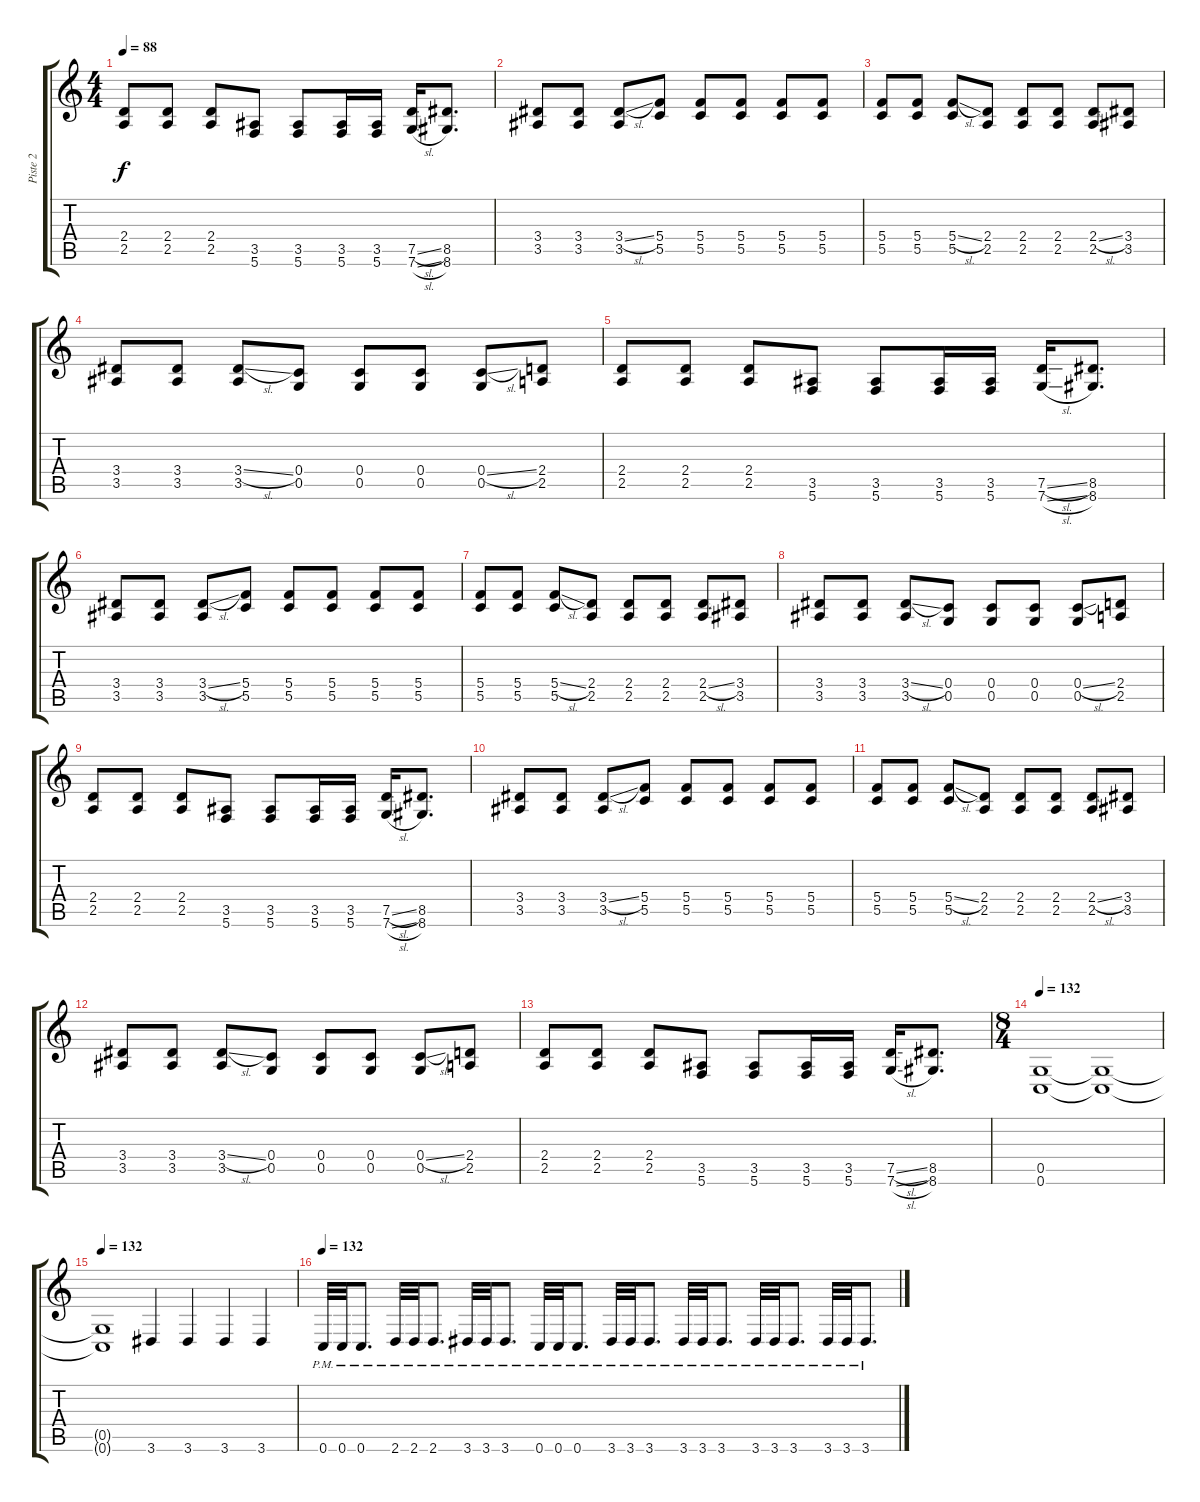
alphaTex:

\track ("Piste 2" "Piste 2") {instrument distortionguitar}
\staff {score tabs}
\tuning (D4 A3 F3 C3 G2 C2) {hide}
\ts (4 4)
\tempo 88
\clef g2
\ks c
(2.4 2.5).8{dy f} (2.4 2.5).8 (2.4 2.5).8 (3.5 5.6).8 (3.5 5.6).8 (3.5 5.6).16 (3.5 5.6).16 (7.5{sl} 7.6{sl}).16 (8.5 8.6).8{d} |
(3.4 3.5).8 (3.4 3.5).8 (3.4{sl} 3.5).8 (5.4 5.5).8 (5.4 5.5).8 (5.4 5.5).8 (5.4 5.5).8 (5.4 5.5).8 |
(5.4 5.5).8 (5.4 5.5).8 (5.4{sl} 5.5).8 (2.4 2.5).8 (2.4 2.5).8 (2.4 2.5).8 (2.4{sl} 2.5).8 (3.4 3.5).8 |
(3.4 3.5).8 (3.4 3.5).8 (3.4{sl} 3.5).8 (0.4 0.5).8 (0.4 0.5).8 (0.4 0.5).8 (0.4{sl} 0.5).8 (2.4 2.5).8 |
(2.4 2.5).8 (2.4 2.5).8 (2.4 2.5).8 (3.5 5.6).8 (3.5 5.6).8 (3.5 5.6).16 (3.5 5.6).16 (7.5{sl} 7.6{sl}).16 (8.5 8.6).8{d} |
(3.4 3.5).8 (3.4 3.5).8 (3.4{sl} 3.5).8 (5.4 5.5).8 (5.4 5.5).8 (5.4 5.5).8 (5.4 5.5).8 (5.4 5.5).8 |
(5.4 5.5).8 (5.4 5.5).8 (5.4{sl} 5.5).8 (2.4 2.5).8 (2.4 2.5).8 (2.4 2.5).8 (2.4{sl} 2.5).8 (3.4 3.5).8 |
(3.4 3.5).8 (3.4 3.5).8 (3.4{sl} 3.5).8 (0.4 0.5).8 (0.4 0.5).8 (0.4 0.5).8 (0.4{sl} 0.5).8 (2.4 2.5).8 |
(2.4 2.5).8 (2.4 2.5).8 (2.4 2.5).8 (3.5 5.6).8 (3.5 5.6).8 (3.5 5.6).16 (3.5 5.6).16 (7.5{sl} 7.6{sl}).16 (8.5 8.6).8{d} |
(3.4 3.5).8 (3.4 3.5).8 (3.4{sl} 3.5).8 (5.4 5.5).8 (5.4 5.5).8 (5.4 5.5).8 (5.4 5.5).8 (5.4 5.5).8 |
(5.4 5.5).8 (5.4 5.5).8 (5.4{sl} 5.5).8 (2.4 2.5).8 (2.4 2.5).8 (2.4 2.5).8 (2.4{sl} 2.5).8 (3.4 3.5).8 |
(3.4 3.5).8 (3.4 3.5).8 (3.4{sl} 3.5).8 (0.4 0.5).8 (0.4 0.5).8 (0.4 0.5).8 (0.4{sl} 0.5).8 (2.4 2.5).8 |
(2.4 2.5).8 (2.4 2.5).8 (2.4 2.5).8 (3.5 5.6).8 (3.5 5.6).8 (3.5 5.6).16 (3.5 5.6).16 (7.5{sl} 7.6{sl}).16 (8.5 8.6).8{d} |
\ts (8 4)
\tempo 132
(0.5 0.6).1 (0.5{t} 0.6{t}).1 |
\tempo 132
(0.5{t} 0.6{t}).1 3.6.4 3.6.4 3.6.4 3.6.4 |
\tempo 132
0.6{pm}.32 0.6{pm}.32 0.6{pm}.8{d} 2.6{pm}.32 2.6{pm}.32 2.6{pm}.8{d} 3.6{pm}.32 3.6{pm}.32 3.6{pm}.8{d} 0.6{pm}.32 0.6{pm}.32 0.6{pm}.8{d} 3.6{pm}.32 3.6{pm}.32 3.6{pm}.8{d} 3.6{pm}.32 3.6{pm}.32 3.6{pm}.8{d} 3.6{pm}.32 3.6{pm}.32 3.6{pm}.8{d} 3.6{pm}.32 3.6{pm}.32 3.6{pm}.8{d}
